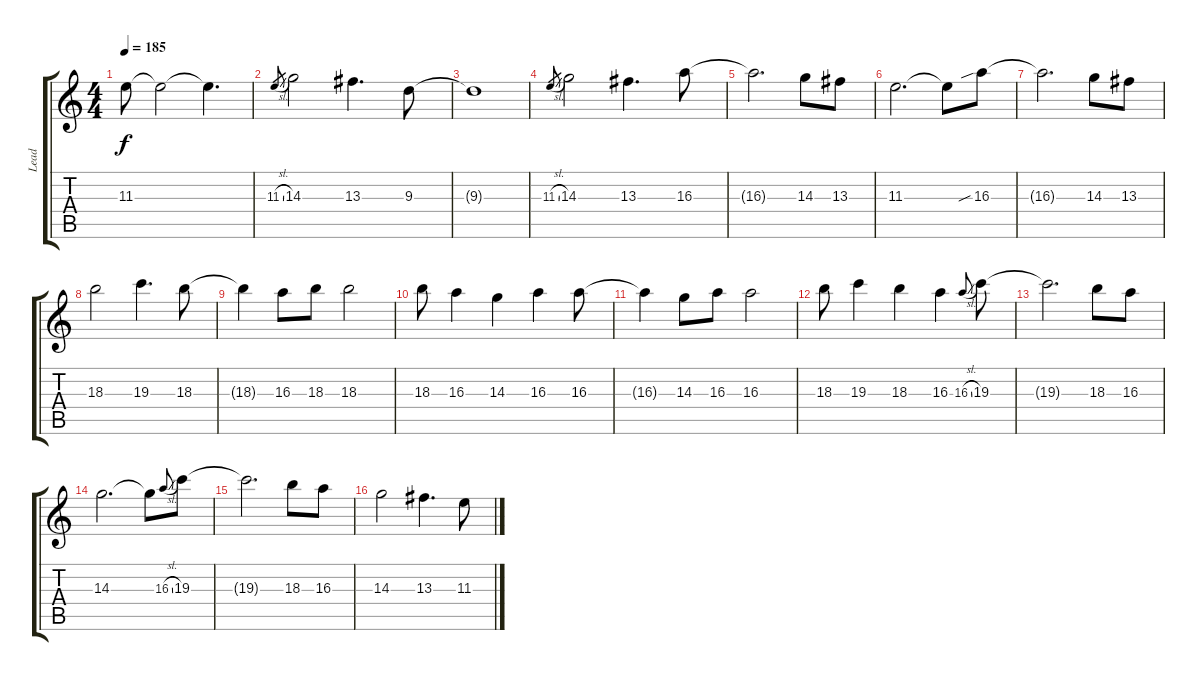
\track ("Lead" "Lead") {instrument distortionguitar}
\staff {score tabs}
\tuning (D4 A3 F3 C3 G2 C2) {hide}
\ts (4 4)
\tempo 185
\clef g2
\ks c
11.3{t}.8{dy f} 11.3{t}.2 11.3{t}.4{d} |
11.3{sl}.8{gr} 14.3.2 13.3.4{d} 9.3.8 |
9.3{t}.1 |
11.3{sl}.8{gr} 14.3.2 13.3.4{d} 16.3.8 |
16.3{t}.2{d} 14.3.8 13.3.8 |
11.3.2{d} 11.3{t}.8 16.3{sib}.8 |
16.3{t}.2{d} 14.3.8 13.3.8 |
18.3.2 19.3.4{d} 18.3.8 |
18.3{t}.4 16.3.8 18.3.8 18.3.2 |
18.3.8 16.3.4 14.3.4 16.3.4 16.3.8 |
16.3{t}.4 14.3.8 16.3.8 16.3.2 |
18.3.8 19.3.4 18.3.4 16.3.4 16.3{sl}.8{gr onbeat} 19.3.8 |
19.3{t}.2{d} 18.3.8 16.3.8 |
14.3.2{d} 14.3{t}.8 16.3{sl}.8{gr onbeat} 19.3.8 |
19.3{t}.2{d} 18.3.8 16.3.8 |
14.3.2 13.3.4{d} 11.3.8
